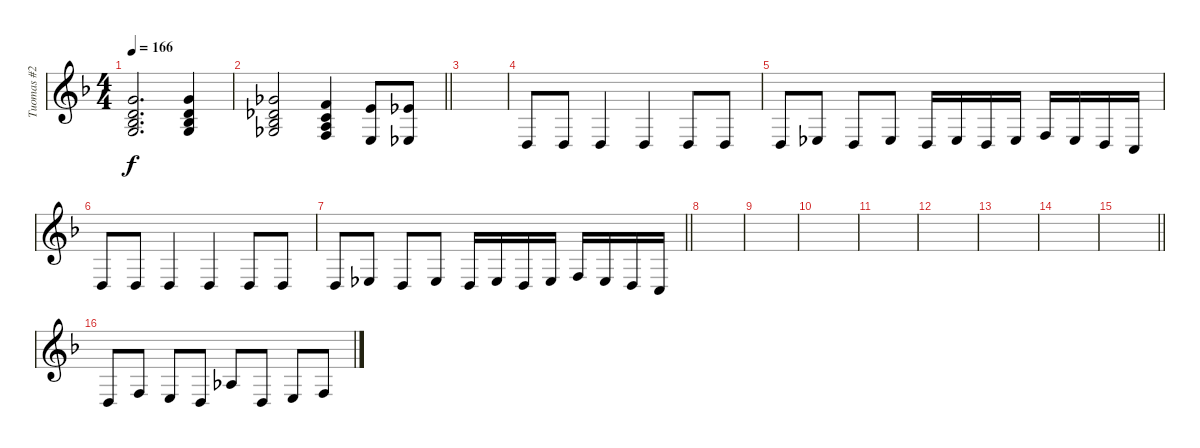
\track ("Tuomas #2" "Tuomas #2") {instrument tremolostrings}
\staff {score}
\tuning (E4 B3 G3 D3 A2 E2 B1) {hide}
\ts (4 4)
\tempo 166
\clef g2
\ks f
(3.1 3.2 3.3 5.4).2{d dy f} (3.1 3.2 3.3 5.4).4 |
\barLineRight lightlight
(2.1 2.2 3.3 4.4).2 (1.1 1.2 2.3 3.4).4 (5.2 2.4).8 (4.2 1.4).8 |
\section ("" "")
|
0.4.8 0.4.8 0.4.4 0.4.4 0.4.8 0.4.8 |
0.4.8 1.4.8 0.4.8 1.4.8 0.4.16 1.4.16 0.4.16 1.4.16 3.4.16 1.4.16 0.4.16 3.5.16 |
0.4.8 0.4.8 0.4.4 0.4.4 0.4.8 0.4.8 |
\barLineRight lightlight
0.4.8 1.4.8 0.4.8 1.4.8 0.4.16 1.4.16 0.4.16 1.4.16 3.4.16 1.4.16 0.4.16 3.5.16 |
\section ("" "")
|
|
|
|
|
|
|
\barLineRight lightlight
|
\section ("" "")
0.4.8 3.4.8 2.4.8 0.4.8 1.3.8 0.4.8 2.4.8 3.4.8
